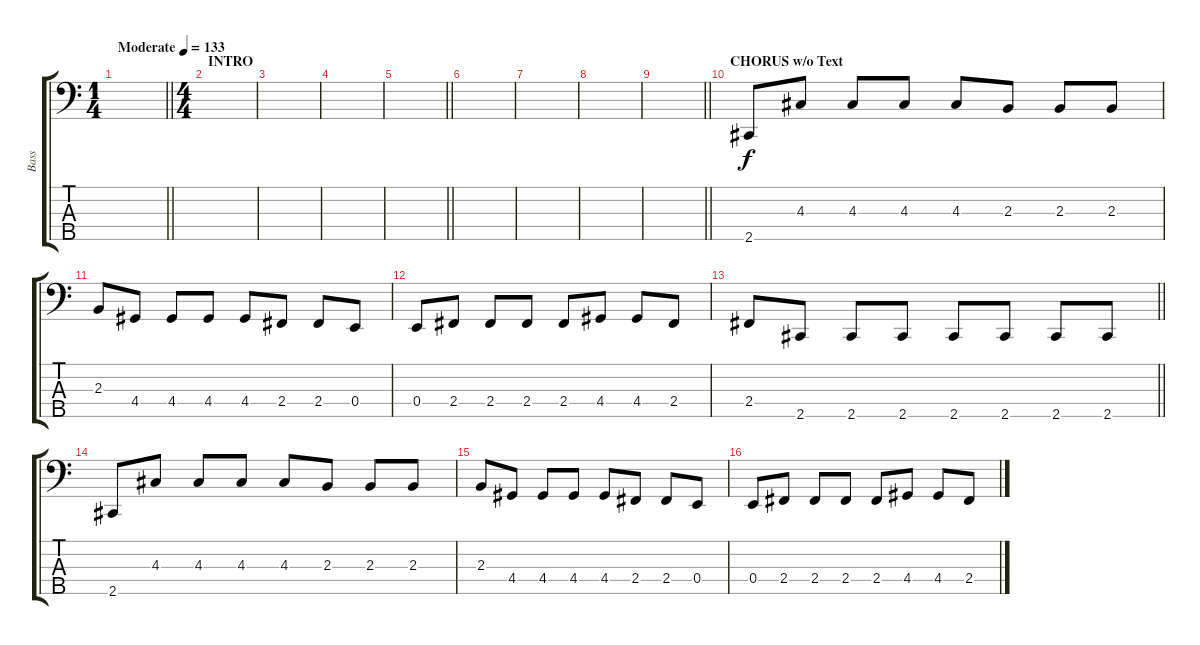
\track ("Bass" "Bass") {instrument electricbassfinger}
\staff {score tabs}
\tuning (G2 D2 A1 E1 B0) {hide}
\ts (1 4)
\tempo (133 "Moderate")
\clef f4
\barLineRight lightlight
\ks c
|
\ts (4 4)
\section ("" "INTRO")
|
|
|
\barLineRight lightlight
|
|
|
|
\barLineRight lightlight
|
\section ("" "CHORUS w/o Text")
2.5.8 4.3.8 4.3.8 4.3.8 4.3.8 2.3.8 2.3.8 2.3.8 |
2.3.8 4.4.8 4.4.8 4.4.8 4.4.8 2.4.8 2.4.8 0.4.8 |
0.4.8 2.4.8 2.4.8 2.4.8 2.4.8 4.4.8 4.4.8 2.4.8 |
\barLineRight lightlight
2.4.8 2.5.8 2.5.8 2.5.8 2.5.8 2.5.8 2.5.8 2.5.8 |
2.5.8 4.3.8 4.3.8 4.3.8 4.3.8 2.3.8 2.3.8 2.3.8 |
2.3.8 4.4.8 4.4.8 4.4.8 4.4.8 2.4.8 2.4.8 0.4.8 |
0.4.8 2.4.8 2.4.8 2.4.8 2.4.8 4.4.8 4.4.8 2.4.8
